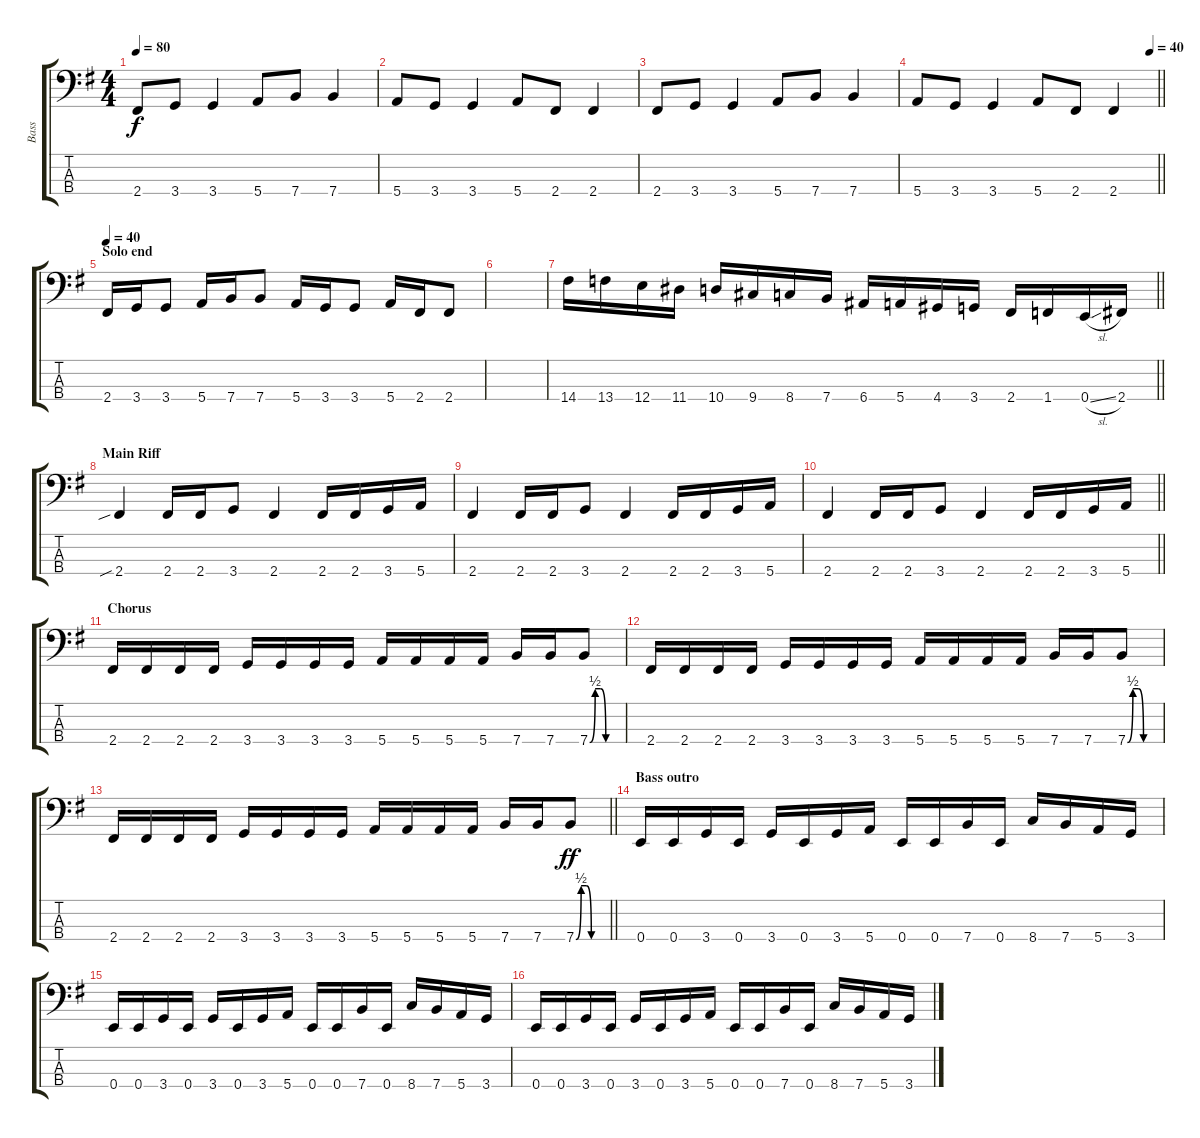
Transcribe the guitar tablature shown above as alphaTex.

\track ("Bass" "Bass") {instrument electricbassfinger}
\staff {score tabs}
\tuning (G2 D2 A1 E1) {hide}
\ts (4 4)
\tempo 80
\clef f4
\ks eminor
2.4.8{dy f} 3.4.8 3.4.4 5.4.8 7.4.8 7.4.4 |
5.4.8 3.4.8 3.4.4 5.4.8 2.4.8 2.4.4 |
2.4.8 3.4.8 3.4.4 5.4.8 7.4.8 7.4.4 |
\tempo (40 0.96875)
\barLineRight lightlight
5.4.8 3.4.8 3.4.4 5.4.8 2.4.8 2.4.4 |
\section ("" "Solo end")
\tempo 40
2.4.16 3.4.16 3.4.8 5.4.16 7.4.16 7.4.8 5.4.16 3.4.16 3.4.8 5.4.16 2.4.16 2.4.8 |
|
\barLineRight lightlight
14.4.16 13.4.16 12.4.16 11.4.16 10.4.16 9.4.16 8.4.16 7.4.16 6.4.16 5.4.16 4.4.16 3.4.16 2.4.16 1.4.16 0.4{sl}.16 2.4.16 |
\section ("" "Main Riff")
2.4{sib}.4 2.4.16 2.4.16 3.4.8 2.4.4 2.4.16 2.4.16 3.4.16 5.4.16 |
2.4.4 2.4.16 2.4.16 3.4.8 2.4.4 2.4.16 2.4.16 3.4.16 5.4.16 |
\barLineRight lightlight
2.4.4 2.4.16 2.4.16 3.4.8 2.4.4 2.4.16 2.4.16 3.4.16 5.4.16 |
\section ("" "Chorus")
2.4.16 2.4.16 2.4.16 2.4.16 3.4.16 3.4.16 3.4.16 3.4.16 5.4.16 5.4.16 5.4.16 5.4.16 7.4.16 7.4.16 7.4{be (custom 0 0 10 2 20 2 30 0 60 0)}.8 |
2.4.16 2.4.16 2.4.16 2.4.16 3.4.16 3.4.16 3.4.16 3.4.16 5.4.16 5.4.16 5.4.16 5.4.16 7.4.16 7.4.16 7.4{be (custom 0 0 10 2 20 2 30 0 60 0)}.8 |
\barLineRight lightlight
2.4.16 2.4.16 2.4.16 2.4.16 3.4.16 3.4.16 3.4.16 3.4.16 5.4.16 5.4.16 5.4.16 5.4.16 7.4.16 7.4.16 7.4{be (custom 0 0 10 2 20 2 30 0 60 0)}.8{dy ff} |
\section ("" "Bass outro")
0.4.16 0.4.16 3.4.16 0.4.16 3.4.16 0.4.16 3.4.16 5.4.16 0.4.16 0.4.16 7.4.16 0.4.16 8.4.16 7.4.16 5.4.16 3.4.16 |
0.4.16 0.4.16 3.4.16 0.4.16 3.4.16 0.4.16 3.4.16 5.4.16 0.4.16 0.4.16 7.4.16 0.4.16 8.4.16 7.4.16 5.4.16 3.4.16 |
0.4.16 0.4.16 3.4.16 0.4.16 3.4.16 0.4.16 3.4.16 5.4.16 0.4.16 0.4.16 7.4.16 0.4.16 8.4.16 7.4.16 5.4.16 3.4.16
